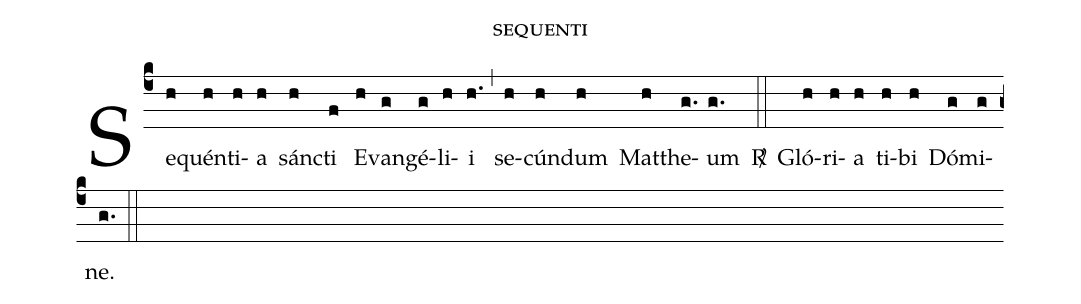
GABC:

name: sequenti;
%%
(c4)

Se(h)quén(h)ti(h)a(h) sánct(h)i(f) Ev(h)an(g)gé(g)li(h)i(h.) (,)
se(h)cún(h)dum(h) Ma(h)tthe(g.)um(g.) <sp>R/</sp>(::) Gló(h)ri(h)a(h)
ti(h)bi(h) Dó(g)mi(g)ne.(g.) (::)
